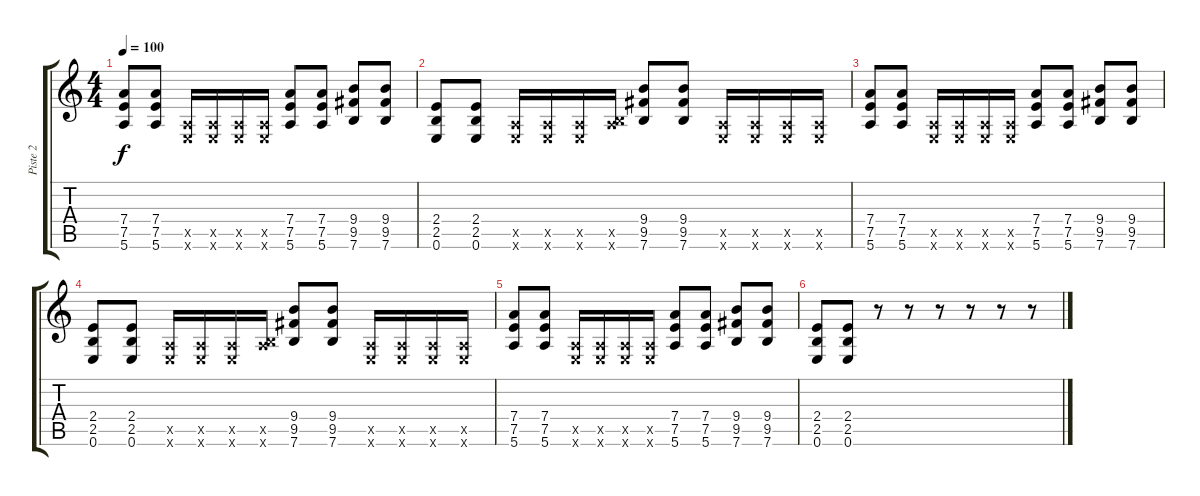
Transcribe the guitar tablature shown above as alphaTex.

\track ("Piste 2" "Piste 2") {instrument distortionguitar}
\staff {score tabs}
\tuning (E4 B3 G3 D3 A2 E2) {hide}
\ts (4 4)
\tempo 100
\clef g2
\ks c
(7.4 7.5 5.6).8{dy f} (7.4 7.5 5.6).8 (0.5{x} 0.6{x}).16 (0.5{x} 0.6{x}).16 (0.5{x} 0.6{x}).16 (0.5{x} 0.6{x}).16 (7.4 7.5 5.6).8 (7.4 7.5 5.6).8 (9.4 9.5 7.6).8 (9.4 9.5 7.6).8 |
(2.4 2.5 0.6).8 (2.4 2.5 0.6).8 (0.5{x} 0.6{x}).16 (0.5{x} 0.6{x}).16 (0.5{x} 0.6{x}).16 (0.5{x} 7.6{x}).16 (9.4 9.5 7.6).8 (9.4 9.5 7.6).8 (0.5{x} 0.6{x}).16 (0.5{x} 0.6{x}).16 (0.5{x} 0.6{x}).16 (0.5{x} 0.6{x}).16 |
(7.4 7.5 5.6).8 (7.4 7.5 5.6).8 (0.5{x} 0.6{x}).16 (0.5{x} 0.6{x}).16 (0.5{x} 0.6{x}).16 (0.5{x} 0.6{x}).16 (7.4 7.5 5.6).8 (7.4 7.5 5.6).8 (9.4 9.5 7.6).8 (9.4 9.5 7.6).8 |
(2.4 2.5 0.6).8 (2.4 2.5 0.6).8 (0.5{x} 0.6{x}).16 (0.5{x} 0.6{x}).16 (0.5{x} 0.6{x}).16 (0.5{x} 7.6{x}).16 (9.4 9.5 7.6).8 (9.4 9.5 7.6).8 (0.5{x} 0.6{x}).16 (0.5{x} 0.6{x}).16 (0.5{x} 0.6{x}).16 (0.5{x} 0.6{x}).16 |
(7.4 7.5 5.6).8 (7.4 7.5 5.6).8 (0.5{x} 0.6{x}).16 (0.5{x} 0.6{x}).16 (0.5{x} 0.6{x}).16 (0.5{x} 0.6{x}).16 (7.4 7.5 5.6).8 (7.4 7.5 5.6).8 (9.4 9.5 7.6).8 (9.4 9.5 7.6).8 |
(2.4 2.5 0.6).8 (2.4 2.5 0.6).8 r.8 r.8 r.8 r.8 r.8 r.8
